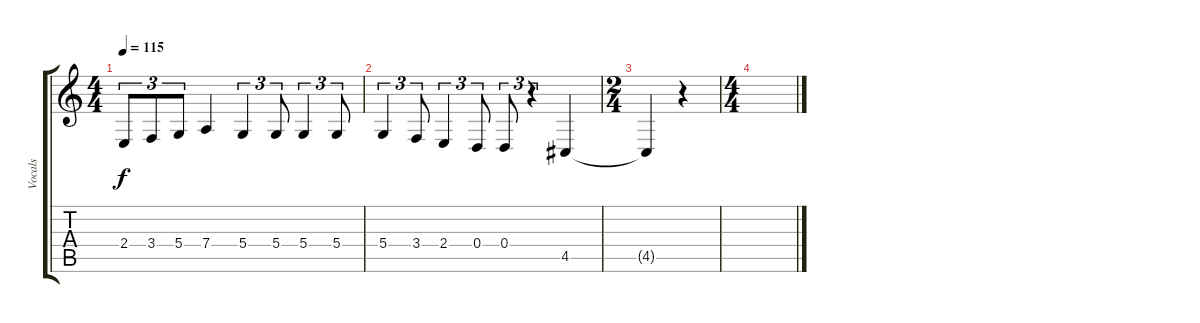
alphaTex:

\track ("Vocals" "Vocals") {instrument choiraahs}
\staff {score tabs}
\tuning (E4 B3 G3 D3 A2 E2) {hide}
\ts (4 4)
\tempo 115
\clef g2
\ks c
2.4.8{tu (3 2) dy f} 3.4.8{tu (3 2)} 5.4.8{tu (3 2)} 7.4.4 5.4.4{tu (3 2)} 5.4.8{tu (3 2)} 5.4.4{tu (3 2)} 5.4.8{tu (3 2)} |
5.4.4{tu (3 2)} 3.4.8{tu (3 2)} 2.4.4{tu (3 2)} 0.4.8{tu (3 2)} 0.4.8{tu (3 2)} r.4{tu (3 2)} 4.5.4 |
\ts (2 4)
4.5{t}.4 r.4 |
\ts (4 4)
